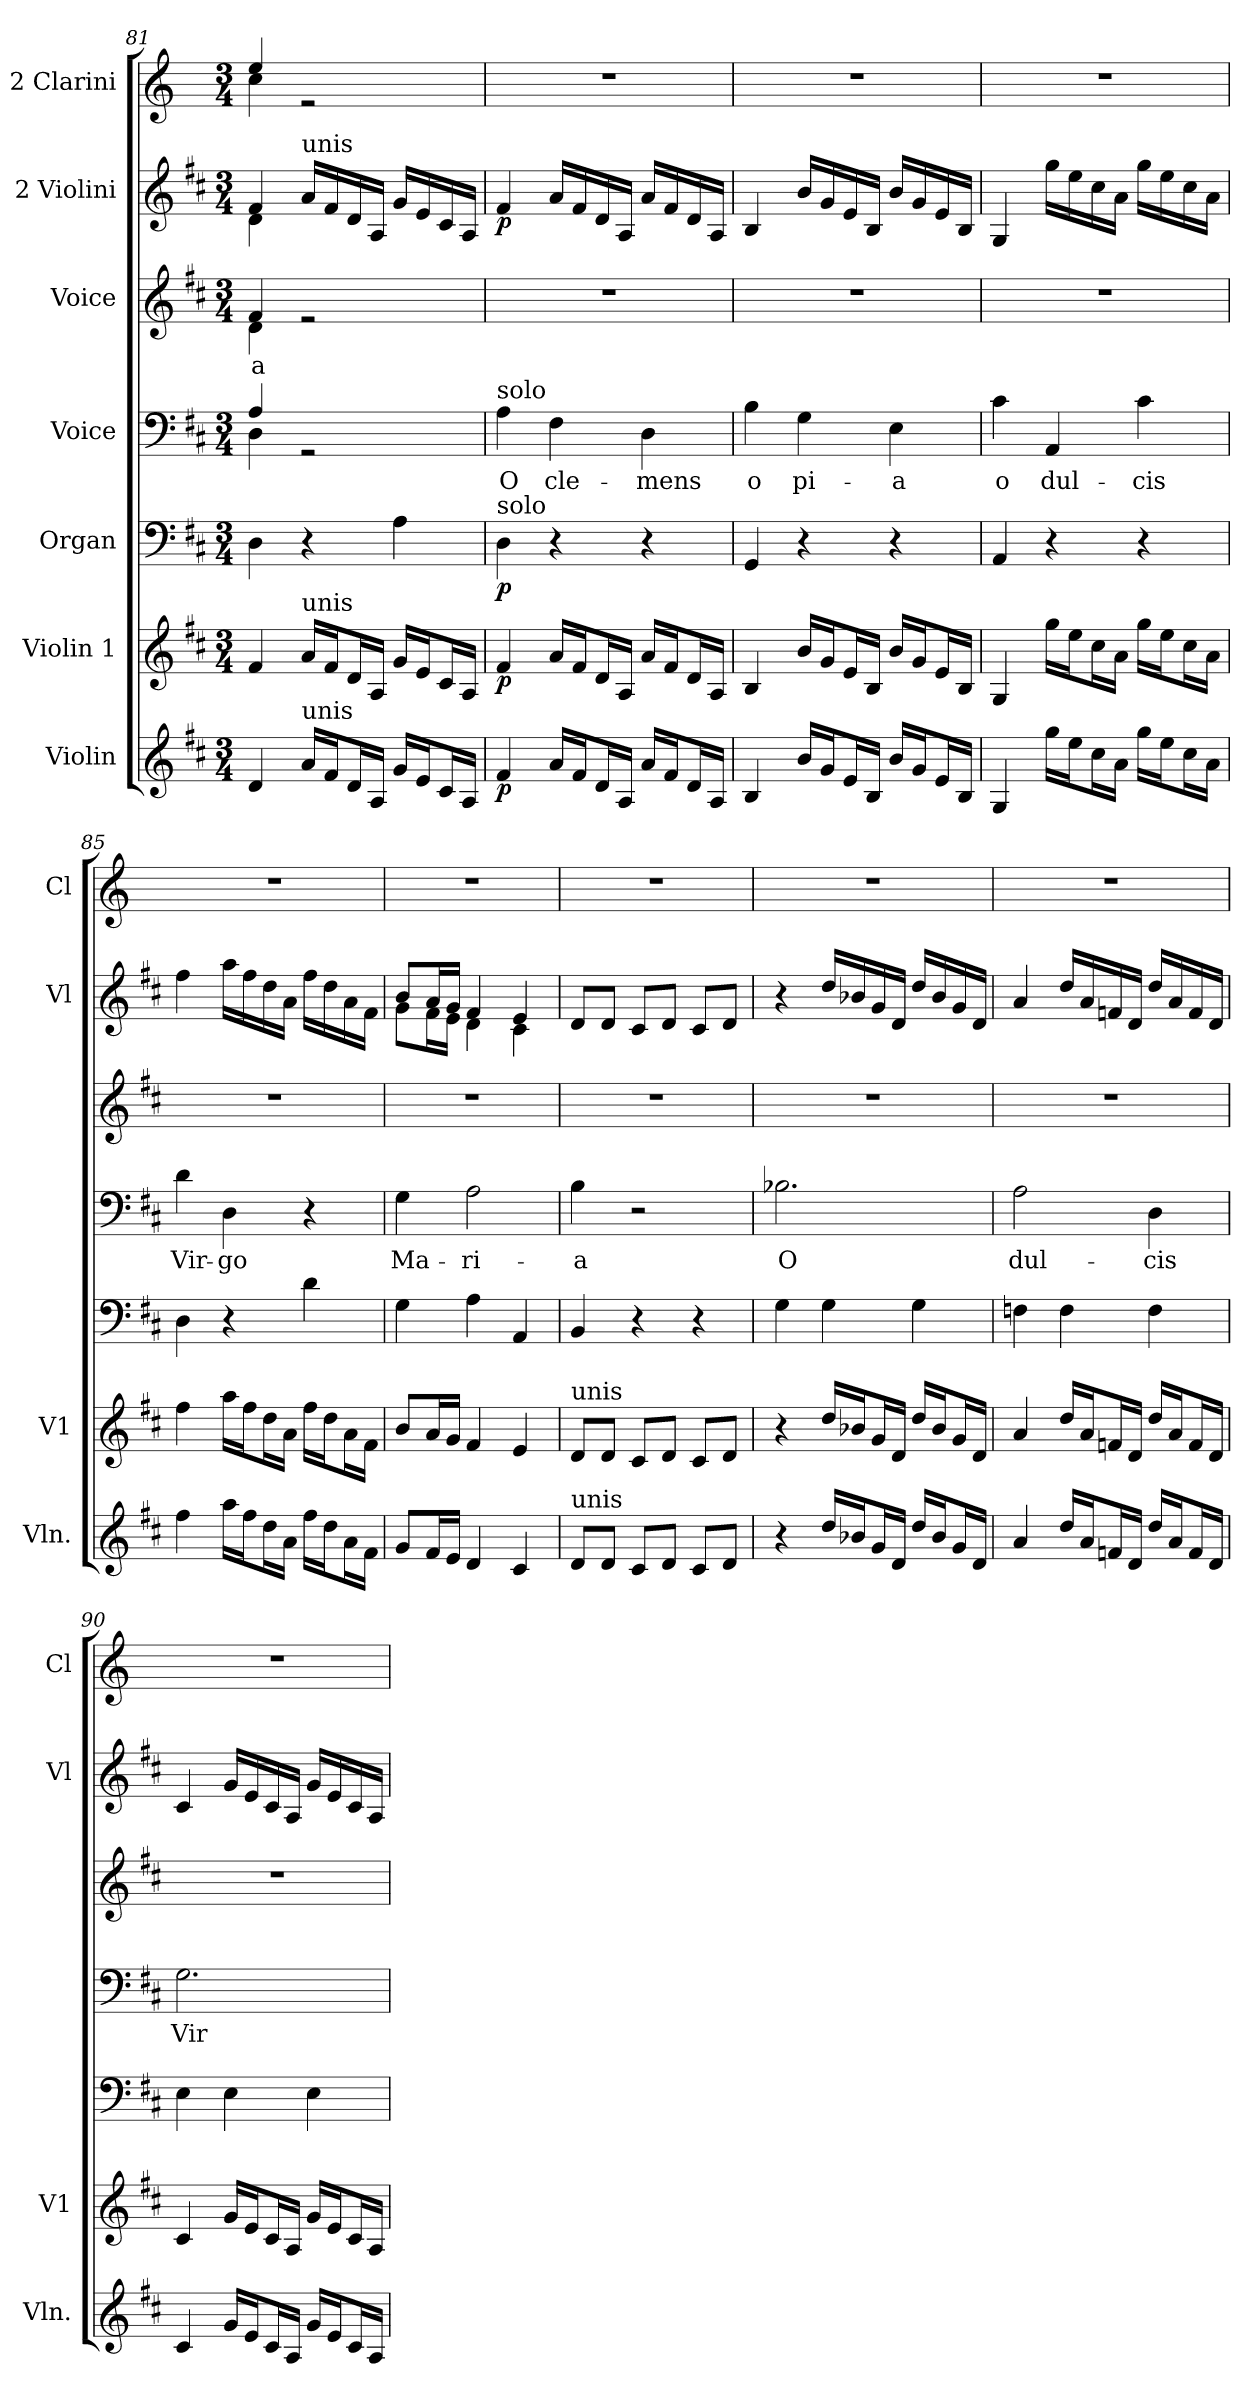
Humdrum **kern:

**kern	**dynam	**kern	**dynam	**kern	**dynam	**kern	**text	**kern	**text	**kern	**dynam	**kern
*part7	*part7	*part6	*part6	*part5	*part5	*part4	*part4	*part3	*part3	*part2	*part2	*part1
*staff7	*staff7	*staff6	*staff6	*staff5	*staff5	*staff4	*staff4	*staff3	*staff3	*staff2	*staff2	*staff1
*I"Violin	*	*I"Violin 1	*	*I"Organ	*	*I"Voice	*	*I"Voice	*	*I"2 Violini	*	*I"2 Clarini
*I'Vln.	*	*I'V1	*	*	*	*	*	*	*	*I'Vl	*	*I'Cl
*clefG2	*	*clefG2	*	*clefF4	*	*clefF4	*	*clefG2	*	*clefG2	*	*clefG2
*	*	*	*	*	*	*	*	*	*	*	*	*ITrd-1c-2
*k[f#c#]	*	*k[f#c#]	*	*k[f#c#]	*	*k[f#c#]	*	*k[f#c#]	*	*k[f#c#]	*	*k[f#c#]
*M3/4	*	*M3/4	*	*M3/4	*	*M3/4	*	*M3/4	*	*M3/4	*	*M3/4
=81	=81	=81	=81	=81	=81	=81	=81	=81	=81	=81	=81	=81
*	*	*	*	*	*	*^	*	*^	*	*	*	*
!	!	!	!	!	!	!	!	!	!	!	!LO:LY:b	!	!	!
*	*	*	*	*	*	*	*	*	*	*	*	*^	*	*^
4d/	.	4f#/	.	4D\	.	4A/	4D\	.	4f#/	4d\	-a	4f#/	4d\	.	4ff#/	4dd\
!	!	!	!	!	!	!	!	!	!	!	!	!LO:TX:a:t=unis	!	!	!	!
!	!	!LO:TX:a:t=unis	!	!	!	!	!	!	!	!	!	!	!	!	!	!
!LO:TX:a:t=unis	!	!	!	!	!	!	!	!	!	!	!	!	!	!	!	!
16a/LL	.	16a/LL	.	4r	.	2rGG	2ryy	.	2re	2ryy	.	16a/LL	2ryy	.	2re	2ryy
16f#/J	.	16f#/J	.	.	.	.	.	.	.	.	.	16f#/	.	.	.	.
16d/L	.	16d/L	.	.	.	.	.	.	.	.	.	16d/	.	.	.	.
16A/JJ	.	16A/JJ	.	.	.	.	.	.	.	.	.	16A/JJ	.	.	.	.
16g/LL	.	16g/LL	.	4A\	.	.	.	.	.	.	.	16g/LL	.	.	.	.
16e/J	.	16e/J	.	.	.	.	.	.	.	.	.	16e/	.	.	.	.
16c#/L	.	16c#/L	.	.	.	.	.	.	.	.	.	16c#/	.	.	.	.
16A/JJ	.	16A/JJ	.	.	.	.	.	.	.	.	.	16A/JJ	.	.	.	.
*	*	*	*	*	*	*v	*v	*	*	*	*	*v	*v	*	*v	*v
*	*	*	*	*	*	*	*	*v	*v	*	*	*	*
=82	=82	=82	=82	=82	=82	=82	=82	=82	=82	=82	=82	=82
!	!	!	!	!	!	!LO:TX:a:t=solo	!	!	!	!	!	!
!	!	!	!	!LO:TX:a:t=solo	!	!	!	!	!	!	!	!
!	!LO:DY:b	!	!LO:DY:b	!	!LO:DY:b	!	!LO:LY:b	!	!	!	!LO:DY:b	!
4f#/	p	4f#/	p	4D\	p	4A\	O	2.r	.	4f#/	p	2.r
!	!	!	!	!	!	!	!LO:LY:b	!	!	!	!	!
16a/LL	.	16a/LL	.	4r	.	4F#\	cle-	.	.	16a/LL	.	.
16f#/J	.	16f#/J	.	.	.	.	.	.	.	16f#/	.	.
16d/L	.	16d/L	.	.	.	.	.	.	.	16d/	.	.
16A/JJ	.	16A/JJ	.	.	.	.	.	.	.	16A/JJ	.	.
!	!	!	!	!	!	!	!LO:LY:b	!	!	!	!	!
16a/LL	.	16a/LL	.	4r	.	4D\	-mens	.	.	16a/LL	.	.
16f#/J	.	16f#/J	.	.	.	.	.	.	.	16f#/	.	.
16d/L	.	16d/L	.	.	.	.	.	.	.	16d/	.	.
16A/JJ	.	16A/JJ	.	.	.	.	.	.	.	16A/JJ	.	.
=83	=83	=83	=83	=83	=83	=83	=83	=83	=83	=83	=83	=83
!	!	!	!	!	!	!	!LO:LY:b	!	!	!	!	!
4B/	.	4B/	.	4GG/	.	4B\	o	2.r	.	4B/	.	2.r
!	!	!	!	!	!	!	!LO:LY:b	!	!	!	!	!
16b/LL	.	16b/LL	.	4r	.	4G\	pi-	.	.	16b/LL	.	.
16g/J	.	16g/J	.	.	.	.	.	.	.	16g/	.	.
16e/L	.	16e/L	.	.	.	.	.	.	.	16e/	.	.
16B/JJ	.	16B/JJ	.	.	.	.	.	.	.	16B/JJ	.	.
!	!	!	!	!	!	!	!LO:LY:b	!	!	!	!	!
16b/LL	.	16b/LL	.	4r	.	4E\	-a	.	.	16b/LL	.	.
16g/J	.	16g/J	.	.	.	.	.	.	.	16g/	.	.
16e/L	.	16e/L	.	.	.	.	.	.	.	16e/	.	.
16B/JJ	.	16B/JJ	.	.	.	.	.	.	.	16B/JJ	.	.
=84	=84	=84	=84	=84	=84	=84	=84	=84	=84	=84	=84	=84
!	!	!	!	!	!	!	!LO:LY:b	!	!	!	!	!
4G/	.	4G/	.	4AA/	.	4c#\	o	2.r	.	4G/	.	2.r
!	!	!	!	!	!	!	!LO:LY:b	!	!	!	!	!
16gg\LL	.	16gg\LL	.	4r	.	4AA/	dul-	.	.	16gg\LL	.	.
16ee\J	.	16ee\J	.	.	.	.	.	.	.	16ee\	.	.
16cc#\L	.	16cc#\L	.	.	.	.	.	.	.	16cc#\	.	.
16a\JJ	.	16a\JJ	.	.	.	.	.	.	.	16a\JJ	.	.
!	!	!	!	!	!	!	!LO:LY:b	!	!	!	!	!
16gg\LL	.	16gg\LL	.	4r	.	4c#\	-cis	.	.	16gg\LL	.	.
16ee\J	.	16ee\J	.	.	.	.	.	.	.	16ee\	.	.
16cc#\L	.	16cc#\L	.	.	.	.	.	.	.	16cc#\	.	.
16a\JJ	.	16a\JJ	.	.	.	.	.	.	.	16a\JJ	.	.
!!LO:PB:g=z
=85	=85	=85	=85	=85	=85	=85	=85	=85	=85	=85	=85	=85
!	!	!	!	!	!	!	!LO:LY:b	!	!	!	!	!
4ff#\	.	4ff#\	.	4D\	.	4d\	Vir-	2.r	.	4ff#\	.	2.r
!	!	!	!	!	!	!	!LO:LY:b	!	!	!	!	!
16aa\LL	.	16aa\LL	.	4r	.	4D\	-go	.	.	16aa\LL	.	.
16ff#\J	.	16ff#\J	.	.	.	.	.	.	.	16ff#\	.	.
16dd\L	.	16dd\L	.	.	.	.	.	.	.	16dd\	.	.
16a\JJ	.	16a\JJ	.	.	.	.	.	.	.	16a\JJ	.	.
16ff#\LL	.	16ff#\LL	.	4d\	.	4r	.	.	.	16ff#\LL	.	.
16dd\J	.	16dd\J	.	.	.	.	.	.	.	16dd\	.	.
16a\L	.	16a\L	.	.	.	.	.	.	.	16a\	.	.
16f#\JJ	.	16f#\JJ	.	.	.	.	.	.	.	16f#\JJ	.	.
=86	=86	=86	=86	=86	=86	=86	=86	=86	=86	=86	=86	=86
!	!	!	!	!	!	!	!LO:LY:b	!	!	!	!	!
*	*	*	*	*	*	*	*	*	*	*^	*	*
8g/L	.	8b/L	.	4G\	.	4G\	Ma-	2.r	.	8b/L	8g\L	.	2.r
16f#/L	.	16a/L	.	.	.	.	.	.	.	16a/L	16f#\L	.	.
16e/JJ	.	16g/JJ	.	.	.	.	.	.	.	16g/JJ	16e\JJ	.	.
!	!	!	!	!	!	!	!LO:LY:b	!	!	!	!	!	!
4d/	.	4f#/	.	4A\	.	2A\	-ri-	.	.	4f#/	4d\	.	.
4c#/	.	4e/	.	4AA/	.	.	.	.	.	4e/	4c#\	.	.
=87	=87	=87	=87	=87	=87	=87	=87	=87	=87	=87	=87	=87	=87
!	!	!	!	!	!	!	!	!	!	!LO:TX:a:t=unis	!	!	!
!	!	!LO:TX:a:t=unis	!	!	!	!	!	!	!	!	!	!	!
!LO:TX:a:t=unis	!	!	!	!	!	!	!	!	!	!	!	!	!
!	!	!	!	!	!	!	!LO:LY:b	!	!	!	!	!	!
*	*	*	*	*	*	*	*	*	*	*v	*v	*	*
8d/L	.	8d/L	.	4BB/	.	4B\	-a	2.r	.	8d/L	.	2.r
8d/J	.	8d/J	.	.	.	.	.	.	.	8d/J	.	.
8c#/L	.	8c#/L	.	4r	.	2r	.	.	.	8c#/L	.	.
8d/J	.	8d/J	.	.	.	.	.	.	.	8d/J	.	.
8c#/L	.	8c#/L	.	4r	.	.	.	.	.	8c#/L	.	.
8d/J	.	8d/J	.	.	.	.	.	.	.	8d/J	.	.
=88	=88	=88	=88	=88	=88	=88	=88	=88	=88	=88	=88	=88
!	!	!	!	!	!	!	!LO:LY:b	!	!	!	!	!
4r	.	4r	.	4G\	.	2.B-X\	O	2.r	.	4r	.	2.r
16dd/LL	.	16dd/LL	.	4G\	.	.	.	.	.	16dd/LL	.	.
16b-X/J	.	16b-X/J	.	.	.	.	.	.	.	16b-X/	.	.
16g/L	.	16g/L	.	.	.	.	.	.	.	16g/	.	.
16d/JJ	.	16d/JJ	.	.	.	.	.	.	.	16d/JJ	.	.
16dd/LL	.	16dd/LL	.	4G\	.	.	.	.	.	16dd/LL	.	.
16b-/J	.	16b-/J	.	.	.	.	.	.	.	16b-/	.	.
16g/L	.	16g/L	.	.	.	.	.	.	.	16g/	.	.
16d/JJ	.	16d/JJ	.	.	.	.	.	.	.	16d/JJ	.	.
=89	=89	=89	=89	=89	=89	=89	=89	=89	=89	=89	=89	=89
!	!	!	!	!	!	!	!LO:LY:b	!	!	!	!	!
4a/	.	4a/	.	4Fn\	.	2A\	dul-	2.r	.	4a/	.	2.r
16dd/LL	.	16dd/LL	.	4F\	.	.	.	.	.	16dd/LL	.	.
16a/J	.	16a/J	.	.	.	.	.	.	.	16a/	.	.
16fn/L	.	16fn/L	.	.	.	.	.	.	.	16fn/	.	.
16d/JJ	.	16d/JJ	.	.	.	.	.	.	.	16d/JJ	.	.
!	!	!	!	!	!	!	!LO:LY:b	!	!	!	!	!
16dd/LL	.	16dd/LL	.	4F\	.	4D\	-cis	.	.	16dd/LL	.	.
16a/J	.	16a/J	.	.	.	.	.	.	.	16a/	.	.
16f/L	.	16f/L	.	.	.	.	.	.	.	16f/	.	.
16d/JJ	.	16d/JJ	.	.	.	.	.	.	.	16d/JJ	.	.
=90	=90	=90	=90	=90	=90	=90	=90	=90	=90	=90	=90	=90
!	!	!	!	!	!	!	!LO:LY:b	!	!	!	!	!
4c#/	.	4c#/	.	4E\	.	2.G\	Vir-	2.r	.	4c#/	.	2.r
16g/LL	.	16g/LL	.	4E\	.	.	.	.	.	16g/LL	.	.
16e/J	.	16e/J	.	.	.	.	.	.	.	16e/	.	.
16c#/L	.	16c#/L	.	.	.	.	.	.	.	16c#/	.	.
16A/JJ	.	16A/JJ	.	.	.	.	.	.	.	16A/JJ	.	.
16g/LL	.	16g/LL	.	4E\	.	.	.	.	.	16g/LL	.	.
16e/J	.	16e/J	.	.	.	.	.	.	.	16e/	.	.
16c#/L	.	16c#/L	.	.	.	.	.	.	.	16c#/	.	.
16A/JJ	.	16A/JJ	.	.	.	.	.	.	.	16A/JJ	.	.
=	=	=	=	=	=	=	=	=	=	=	=	=
*-	*-	*-	*-	*-	*-	*-	*-	*-	*-	*-	*-	*-
